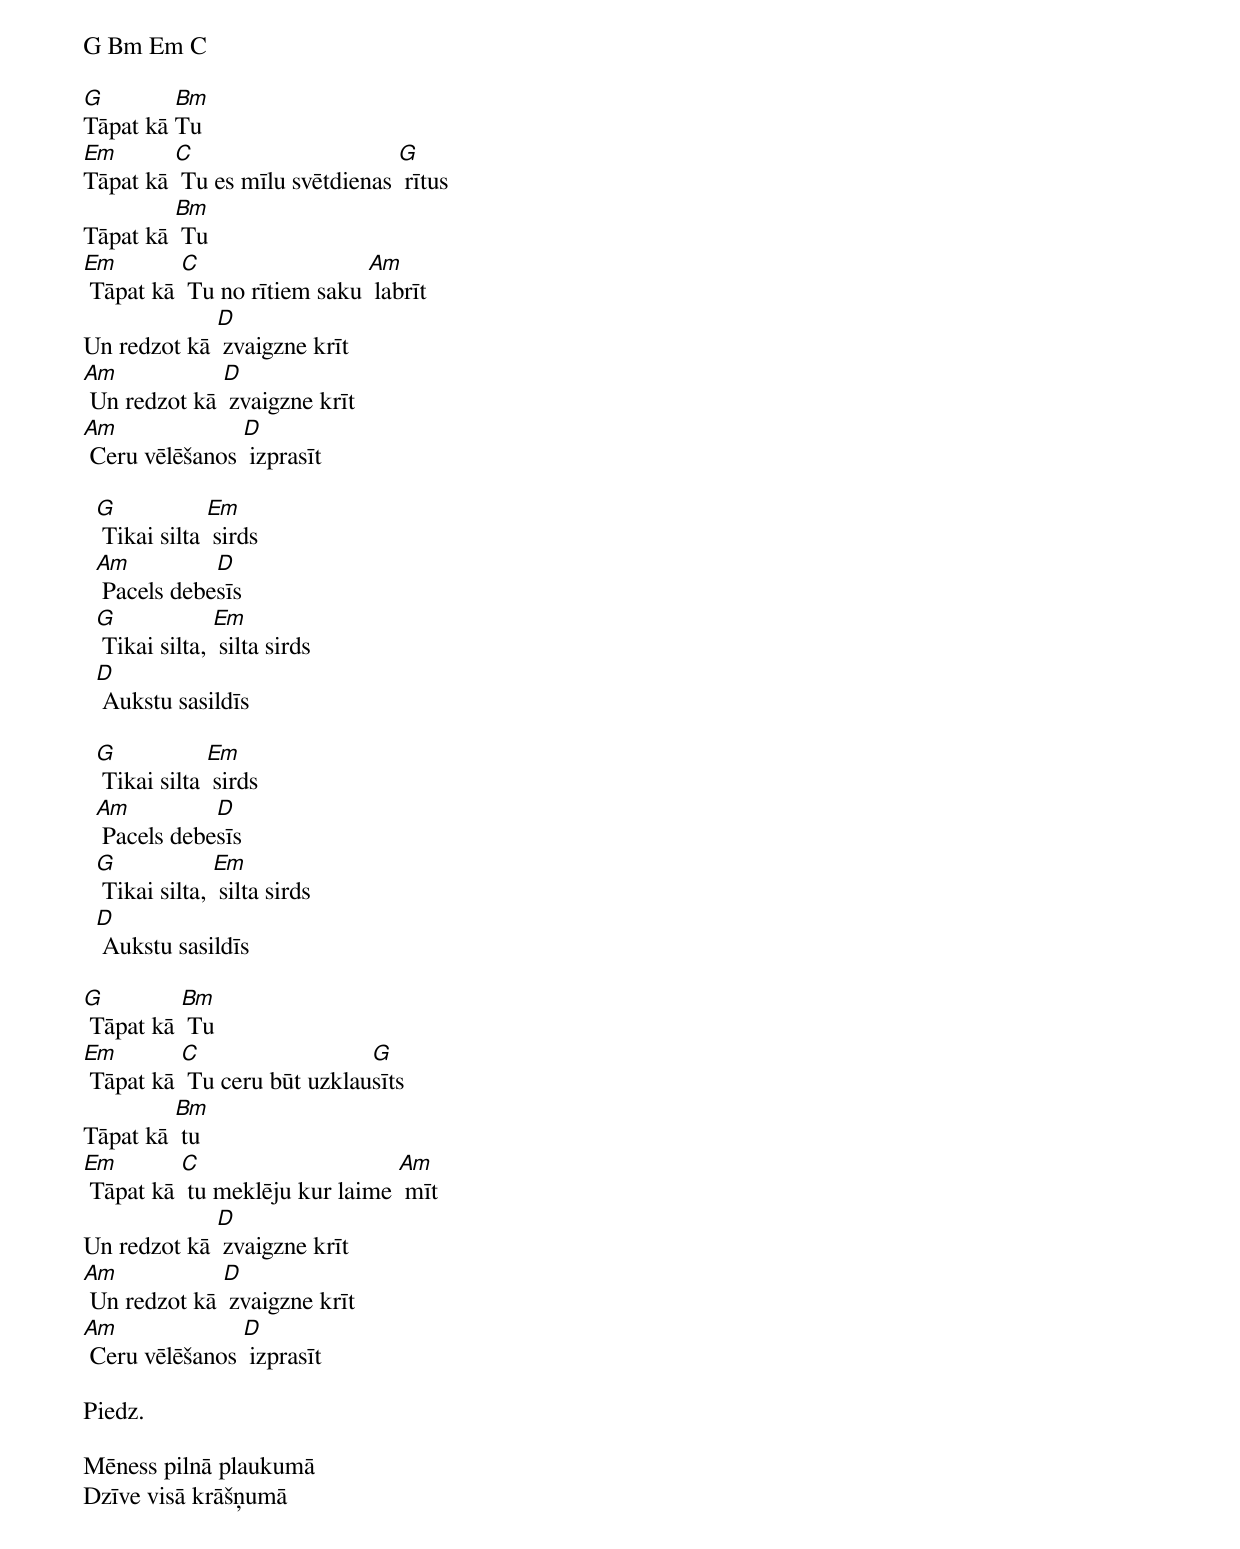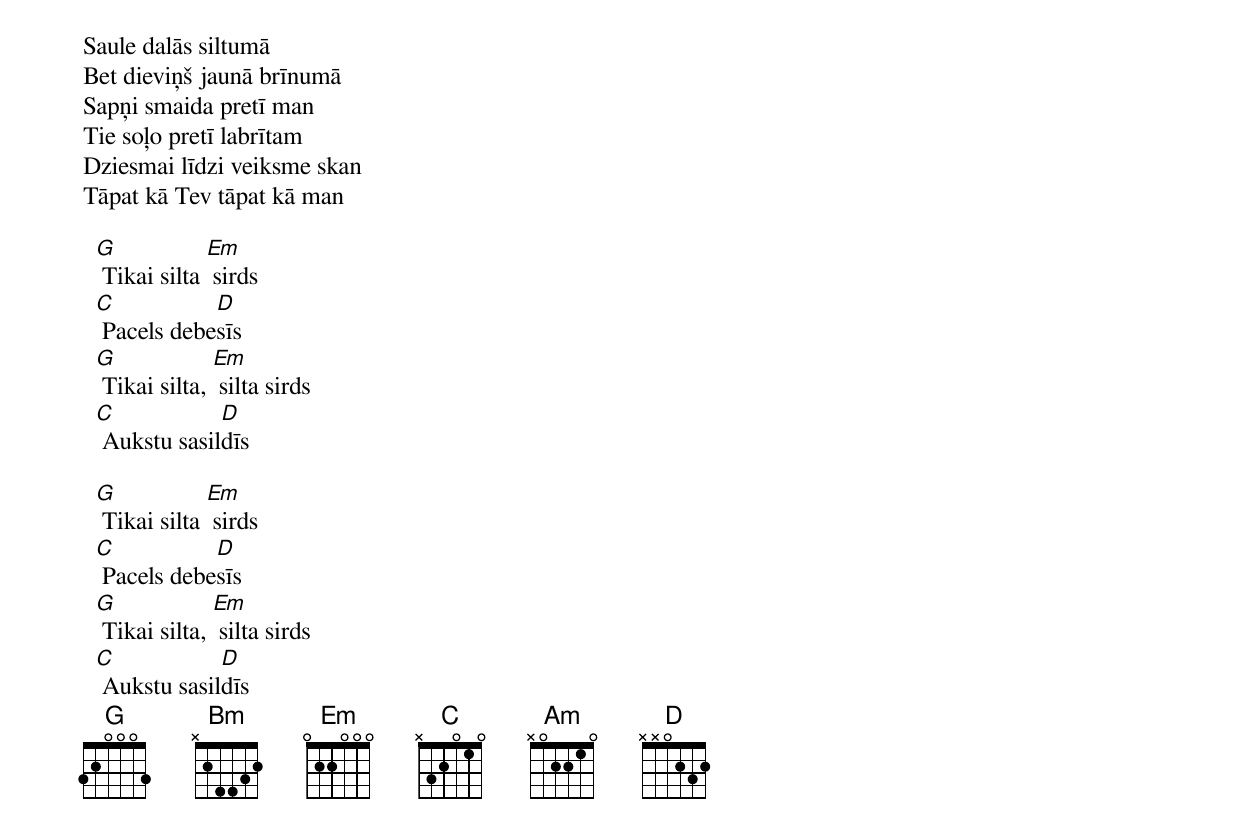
G Bm Em C

[G]Tāpat kā [Bm]Tu
[Em]Tāpat kā [C] Tu es mīlu svētdienas [G] rītus
Tāpat kā [Bm] Tu
[Em] Tāpat kā [C] Tu no rītiem saku [Am] labrīt
Un redzot kā [D] zvaigzne krīt
[Am] Un redzot kā [D] zvaigzne krīt
[Am] Ceru vēlēšanos [D] izprasīt

  [G] Tikai silta [Em] sirds
  [Am] Pacels debe[D]sīs
  [G] Tikai silta, [Em] silta sirds
  [D] Aukstu sasildīs

  [G] Tikai silta [Em] sirds
  [Am] Pacels debe[D]sīs
  [G] Tikai silta, [Em] silta sirds
  [D] Aukstu sasildīs

[G] Tāpat kā [Bm] Tu
[Em] Tāpat kā [C] Tu ceru būt uzklau[G]sīts
Tāpat kā [Bm] tu
[Em] Tāpat kā [C] tu meklēju kur laime [Am] mīt
Un redzot kā [D] zvaigzne krīt
[Am] Un redzot kā [D] zvaigzne krīt
[Am] Ceru vēlēšanos [D] izprasīt

Piedz.

Mēness pilnā plaukumā
Dzīve visā krāšņumā
Saule dalās siltumā
Bet dieviņš jaunā brīnumā
Sapņi smaida pretī man
Tie soļo pretī labrītam
Dziesmai līdzi veiksme skan
Tāpat kā Tev tāpat kā man

  [G] Tikai silta [Em] sirds
  [C] Pacels debe[D]sīs
  [G] Tikai silta, [Em] silta sirds
  [C] Aukstu sasil[D]dīs

  [G] Tikai silta [Em] sirds
  [C] Pacels debe[D]sīs
  [G] Tikai silta, [Em] silta sirds
  [C] Aukstu sasil[D]dīs
